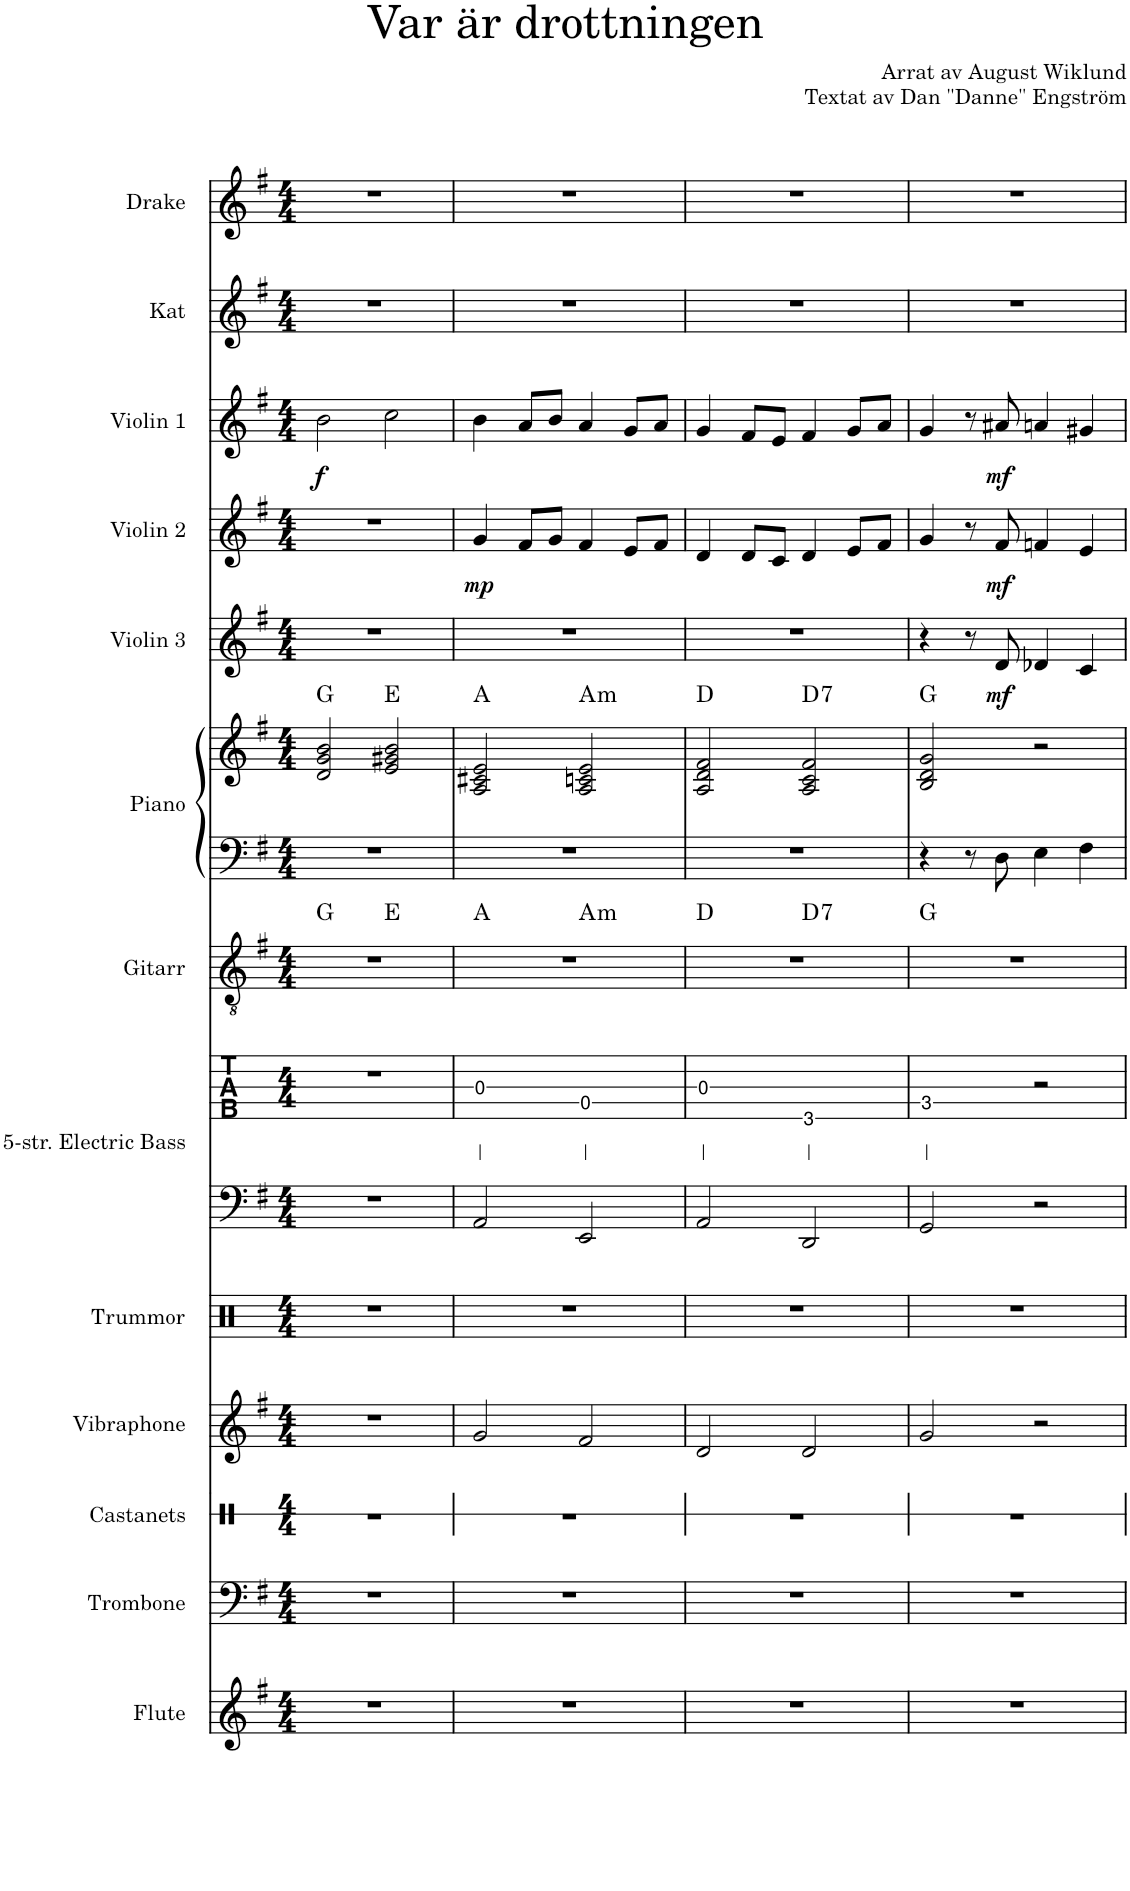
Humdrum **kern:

**kern	**kern	**kern	**kern	**kern	**kern	**kern	**kern	**harte	**kern	**kern	**harte	**kern	**dynam	**kern	**dynam	**kern	**dynam	**kern	**kern
*part13	*part12	*part11	*part10	*part9	*part8	*part8	*part7	*part7	*part6	*part6	*part6	*part5	*part5	*part4	*part4	*part3	*part3	*part2	*part1
*staff15	*staff14	*staff13	*staff12	*staff11	*staff10	*staff9	*staff8	*	*staff7	*staff6	*	*staff5	*staff5	*staff4	*staff4	*staff3	*staff3	*staff2	*staff1
*I"Flute	*I"Trombone	*I"Castanets	*I"Vibraphone	*I"Trummor	*I"5-str. Electric Bass	*	*I"Gitarr	*	*I"Piano	*	*	*I"Violin 3	*	*I"Violin 2	*	*I"Violin 1	*	*I"Kat	*I"Drake
*I'Fl.	*I'Tbn.	*I'Cst.	*I'Vib.	*I'Tr.	*I'El. B.	*	*I'Gtr.	*	*I'Pno.	*	*	*I'Vln. 3	*	*I'V2	*	*I'V1	*	*I'Kat	*I'Drake
*	*	*stria1	*	*	*	*stria5	*	*	*	*	*	*	*	*	*	*	*	*	*
*clefG2	*clefF4	*clefX	*clefG2	*clefX	*clefF4	*	*clefGv2	*	*clefF4	*clefG2	*	*clefG2	*	*clefG2	*	*clefG2	*	*clefG2	*clefG2
*	*	*	*	*	*Trd7c12	*Trd7c12	*	*	*	*	*	*	*	*	*	*	*	*	*
*k[f#]	*k[f#]	*k[]	*k[f#]	*k[]	*k[f#]	*k[f#]	*k[f#]	*	*k[f#]	*k[f#]	*	*k[f#]	*	*k[f#]	*	*k[f#]	*	*k[f#]	*k[f#]
*M4/4	*M4/4	*M4/4	*M4/4	*M4/4	*M4/4	*M4/4	*M4/4	*	*M4/4	*M4/4	*	*M4/4	*	*M4/4	*	*M4/4	*	*M4/4	*M4/4
=1	=1	=1	=1	=1	=1	=1	=1	=1	=1	=1	=1	=1	=1	=1	=1	=1	=1	=1	=1
!	!	!	!	!	!	!	!	!	!	!	!	!	!	!	!	!	!LO:DY:b	!	!
*	*	*	*	*	*	*	*^	*	*	*	*	*	*	*	*	*	*	*	*
1r	1r	1r	1r	1r	1r	1r	1r	2ryy	G:maj	1r	2d/ 2g/ 2b/	G:maj	1r	.	1r	.	2b\	f	1r	1r
.	.	.	.	.	.	.	.	2ryy	E:maj	.	2e/ 2g#X/ 2b/	E:maj	.	.	.	.	2cc\	.	.	.
=2	=2	=2	=2	=2	=2	=2	=2	=2	=2	=2	=2	=2	=2	=2	=2	=2	=2	=2	=2	=2
!	!	!	!	!	!	!	!	!	!	!	!	!	!	!	!	!LO:DY:b	!	!	!	!
1r	1r	1r	2g/	1r	2AA/	2AA\	1r	2ryy	A:maj	1r	2A/ 2c#X/ 2e/	A:maj	1r	.	4g/	mp	4b\	.	1r	1r
.	.	.	.	.	.	.	.	.	.	.	.	.	.	.	8f#/L	.	8a/L	.	.	.
.	.	.	.	.	.	.	.	.	.	.	.	.	.	.	8g/J	.	8b/J	.	.	.
!	!	!	!	!	!	!	!	!	!LO:H:kt=m	!	!	!LO:H:kt=m	!	!	!	!	!	!	!	!
.	.	.	2f#/	.	2EE/	2EE\	.	2ryy	A:min	.	2A/ 2cn/ 2e/	A:min	.	.	4f#/	.	4a/	.	.	.
.	.	.	.	.	.	.	.	.	.	.	.	.	.	.	8e/L	.	8g/L	.	.	.
.	.	.	.	.	.	.	.	.	.	.	.	.	.	.	8f#/J	.	8a/J	.	.	.
=3	=3	=3	=3	=3	=3	=3	=3	=3	=3	=3	=3	=3	=3	=3	=3	=3	=3	=3	=3	=3
1r	1r	1r	2d/	1r	2AA/	2AA\	1r	2ryy	D:maj	1r	2A/ 2d/ 2f#/	D:maj	1r	.	4d/	.	4g/	.	1r	1r
.	.	.	.	.	.	.	.	.	.	.	.	.	.	.	8d/L	.	8f#/L	.	.	.
.	.	.	.	.	.	.	.	.	.	.	.	.	.	.	8c/J	.	8e/J	.	.	.
!	!	!	!	!	!	!	!	!	!LO:H:kt=7	!	!	!LO:H:kt=7	!	!	!	!	!	!	!	!
.	.	.	2d/	.	2DD/	2DD\	.	2ryy	D:7	.	2A/ 2c/ 2f#/	D:7	.	.	4d/	.	4f#/	.	.	.
.	.	.	.	.	.	.	.	.	.	.	.	.	.	.	8e/L	.	8g/L	.	.	.
.	.	.	.	.	.	.	.	.	.	.	.	.	.	.	8f#/J	.	8a/J	.	.	.
*	*	*	*	*	*	*	*v	*v	*	*	*	*	*	*	*	*	*	*	*	*
=4	=4	=4	=4	=4	=4	=4	=4	=4	=4	=4	=4	=4	=4	=4	=4	=4	=4	=4	=4
1r	1r	1r	2g/	1r	2GG/	2GG\	1r	G:maj	4r	2B/ 2d/ 2g/	G:maj	4r	.	4g/	.	4g/	.	1r	1r
.	.	.	.	.	.	.	.	.	8r	.	.	8r	.	8r	.	8r	.	.	.
!	!	!	!	!	!	!	!	!	!	!	!	!	!LO:DY:b	!	!LO:DY:b	!	!LO:DY:b	!	!
.	.	.	.	.	.	.	.	.	8D\	.	.	8d/	mf	8f#/	mf	8a#X/	mf	.	.
.	.	.	2r	.	2r	2r	.	.	4E\	2r	.	4d-X/	.	4fn/	.	4an/	.	.	.
.	.	.	.	.	.	.	.	.	4F#\	.	.	4c/	.	4e/	.	4g#X/	.	.	.
=	=	=	=	=	=	=	=	=	=	=	=	=	=	=	=	=	=	=	=
*-	*-	*-	*-	*-	*-	*-	*-	*-	*-	*-	*-	*-	*-	*-	*-	*-	*-	*-	*-
